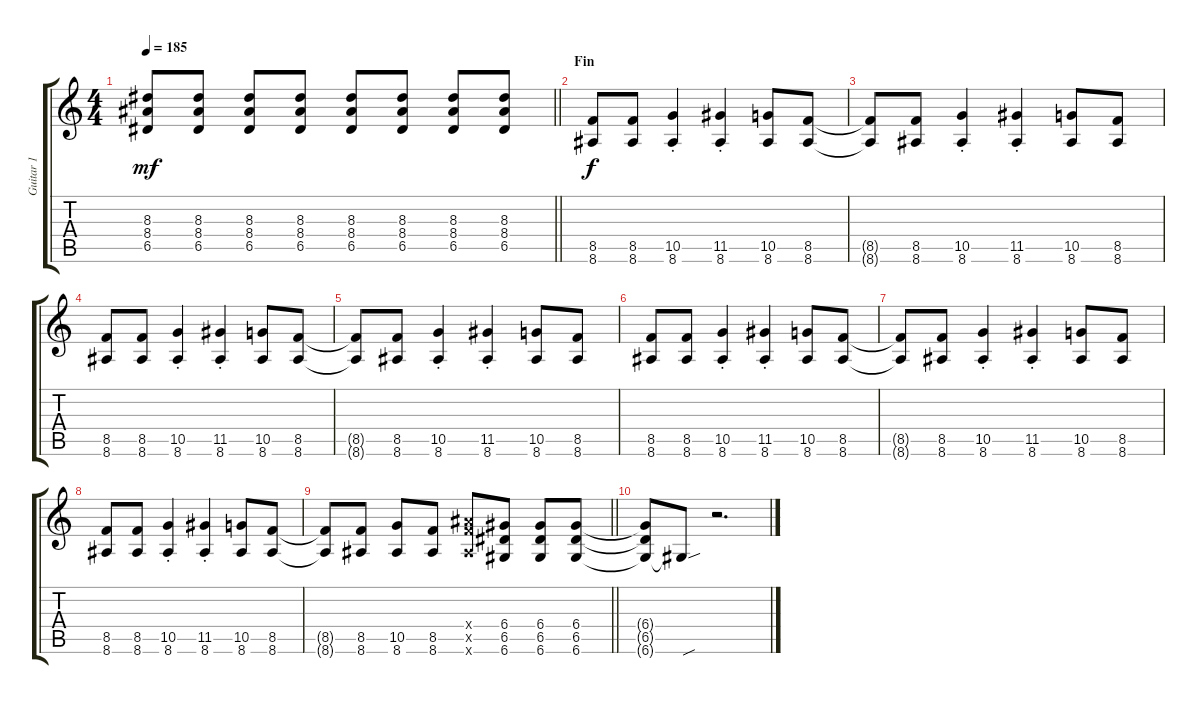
\track ("Guitar 1" "Guitar 1") {instrument overdrivenguitar}
\staff {score tabs}
\tuning (E4 B3 G3 D3 A2 D2) {hide}
\ts (4 4)
\tempo 185
\clef g2
\barLineRight lightlight
\ks c
(8.3 8.4 6.5).8{dy mf} (8.3 8.4 6.5).8 (8.3 8.4 6.5).8 (8.3 8.4 6.5).8 (8.3 8.4 6.5).8 (8.3 8.4 6.5).8 (8.3 8.4 6.5).8 (8.3 8.4 6.5).8 |
\section ("" "Fin")
(8.5 8.6).8{dy f balance 2} (8.5 8.6).8 (10.5{st} 8.6).4 (11.5{st} 8.6).4 (10.5 8.6).8 (8.5 8.6).8 |
(8.5{t} 8.6{t}).8 (8.5 8.6).8 (10.5{st} 8.6).4 (11.5{st} 8.6).4 (10.5 8.6).8 (8.5 8.6).8 |
(8.5 8.6).8 (8.5 8.6).8 (10.5{st} 8.6).4 (11.5{st} 8.6).4 (10.5 8.6).8 (8.5 8.6).8 |
(8.5{t} 8.6{t}).8 (8.5 8.6).8 (10.5{st} 8.6).4 (11.5{st} 8.6).4 (10.5 8.6).8 (8.5 8.6).8 |
(8.5 8.6).8 (8.5 8.6).8 (10.5{st} 8.6).4 (11.5{st} 8.6).4 (10.5 8.6).8 (8.5 8.6).8 |
(8.5{t} 8.6{t}).8 (8.5 8.6).8 (10.5{st} 8.6).4 (11.5{st} 8.6).4 (10.5 8.6).8 (8.5 8.6).8 |
(8.5 8.6).8 (8.5 8.6).8 (10.5{st} 8.6).4 (11.5{st} 8.6).4 (10.5 8.6).8 (8.5 8.6).8 |
\barLineRight lightlight
(8.5{t} 8.6{t}).8 (8.5 8.6).8 (10.5 8.6).8 (8.5 8.6).8 (8.4{x} 8.5{x} 8.6{x}).8 (6.4 6.5 6.6).8 (6.4 6.5 6.6).8 (6.4 6.5 6.6).8 |
(6.4{t} 6.5{t} 6.6{t}).8 6.6{sou t}.8 r.2{d}
